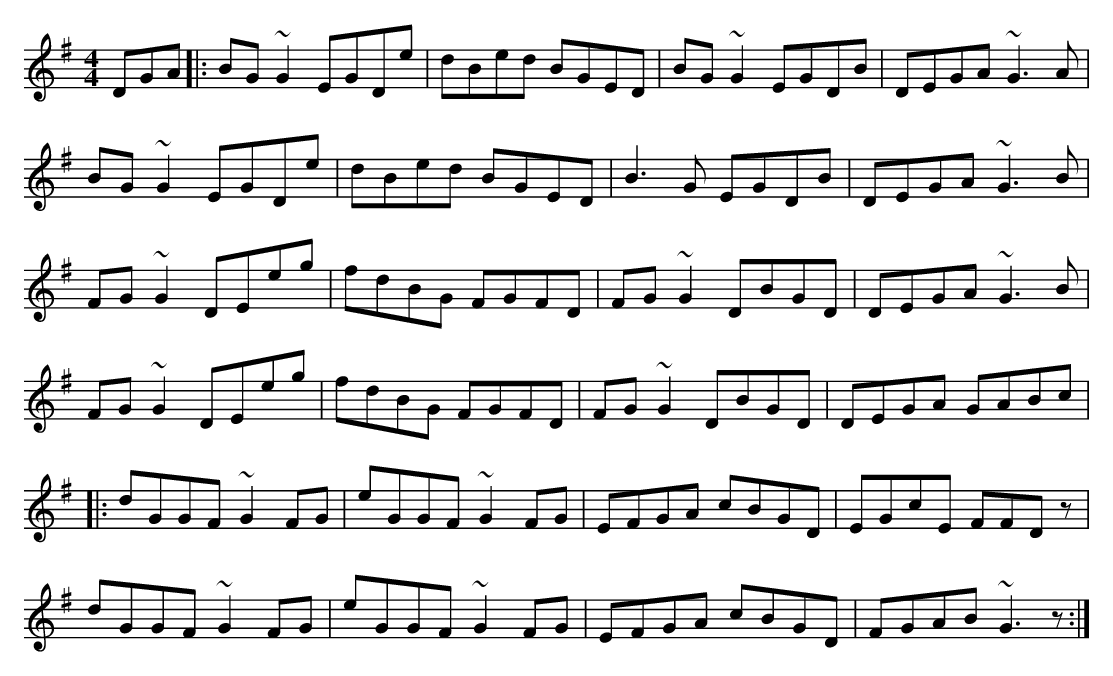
X:1
M:4/4
K:G
DGA|:BG~G2 EGDe|dBed BGED|BG~G2 EGDB|DEGA ~G3A|
BG~G2 EGDe|dBed BGED|B3 G EGDB|DEGA ~G3B|
FG~G2 DEeg|fdBG FGFD|FG~G2 DBGD|DEGA ~G3B|
FG~G2 DEeg|fdBG FGFD|FG~G2 DBGD|DEGA GABc|
|:dGGF ~G2FG|eGGF ~G2FG|EFGA cBGD|EGcE FFDz|
dGGF ~G2FG|eGGF ~G2FG|EFGA cBGD|FGAB ~G3 z:|
